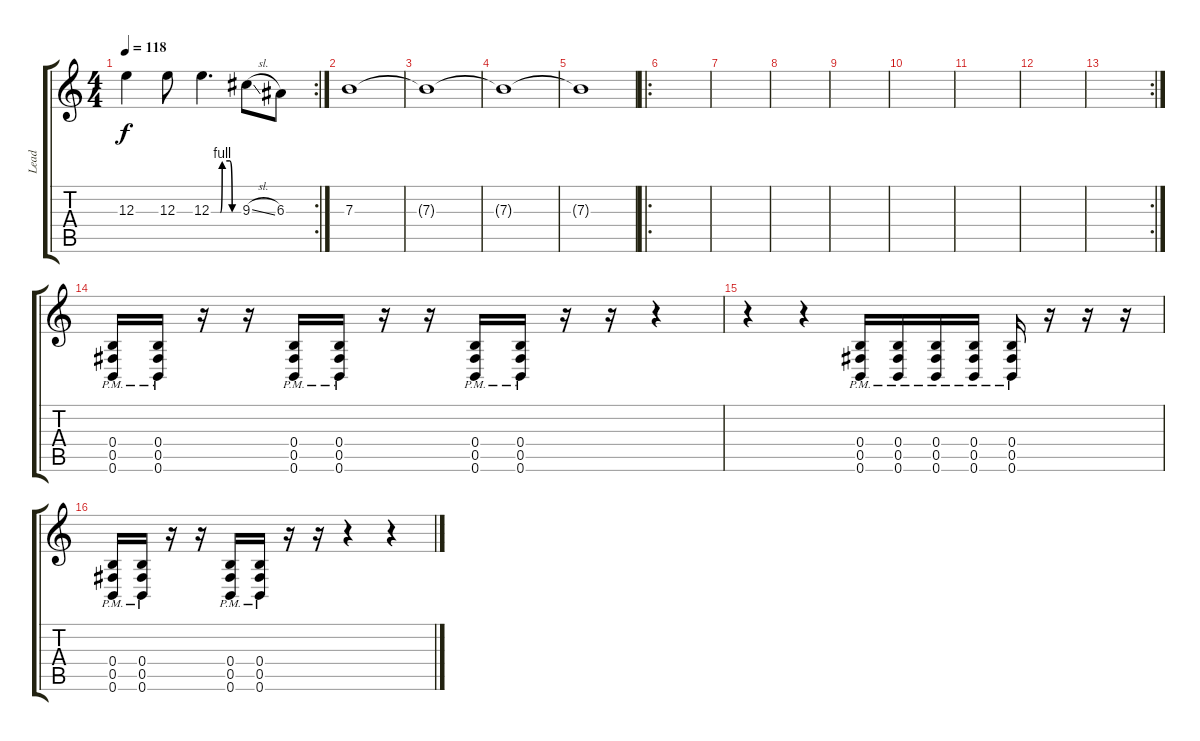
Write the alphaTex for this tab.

\track ("Lead" "Lead") {instrument overdrivenguitar}
\staff {score tabs}
\tuning (Db4 Ab3 E3 B2 Gb2 B1) {hide}
\rc 2
\ts (4 4)
\tempo 118
\clef g2
\ks c
12.3.4{dy f} 12.3.8 12.3{be (custom 0 0 20 0 24 4 41 4 46 0 60 0)}.4{d} 9.3{sl}.8 6.3.8 |
7.3.1 |
7.3{t}.1 |
7.3{t}.1 |
7.3{t}.1 |
\ro
|
|
|
|
|
|
|
\rc 2
|
(0.4{pm} 0.5{pm} 0.6{pm}).16 (0.4{pm} 0.5{pm} 0.6{pm}).16 r.16 r.16 (0.4{pm} 0.5{pm} 0.6{pm}).16 (0.4{pm} 0.5{pm} 0.6{pm}).16 r.16 r.16 (0.4{pm} 0.5{pm} 0.6{pm}).16 (0.4{pm} 0.5{pm} 0.6{pm}).16 r.16 r.16 r.4 |
r.4 r.4 (0.4{pm} 0.5{pm} 0.6{pm}).16 (0.4{pm} 0.5{pm} 0.6{pm}).16 (0.4{pm} 0.5{pm} 0.6{pm}).16 (0.4{pm} 0.5{pm} 0.6{pm}).16 (0.4{pm} 0.5{pm} 0.6{pm}).16 r.16 r.16 r.16 |
(0.4{pm} 0.5{pm} 0.6{pm}).16 (0.4{pm} 0.5{pm} 0.6{pm}).16 r.16 r.16 (0.4{pm} 0.5{pm} 0.6{pm}).16 (0.4{pm} 0.5{pm} 0.6{pm}).16 r.16 r.16 r.4 r.4
